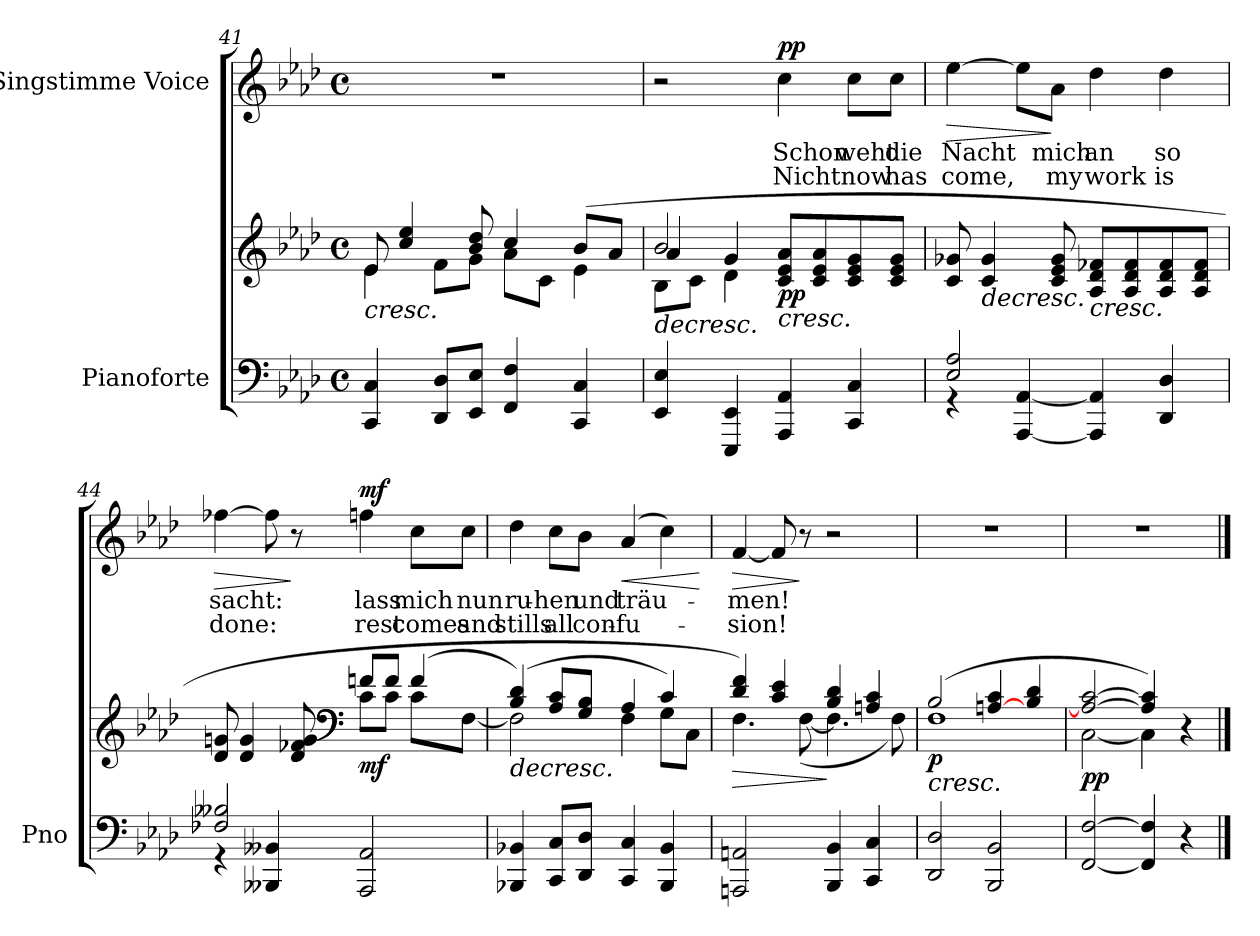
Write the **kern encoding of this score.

**kern	**kern	**dynam	**kern	**text	**text	**dynam
*part2	*part2	*part2	*part1	*part1	*part1	*part1
*staff3	*staff2	*staff2/3	*staff1	*staff1	*staff1	*staff1
*I"Pianoforte	*	*	*I"Singstimme Voice	*	*	*
*I'Pno	*	*	*	*	*	*
*clefF4	*clefG2	*	*clefG2	*	*	*
*k[b-e-a-d-]	*k[b-e-a-d-]	*	*k[b-e-a-d-]	*	*	*
*M4/4	*M4/4	*	*M4/4	*	*	*
*met(c)	*met(c)	*	*met(c)	*	*	*
=41	=41	=41	=41	=41	=41	=41
!	!	!LO:HP:b	!	!	!	!
*	*^	*	*	*	*	*
4CC/ 4C/	8e-/	4e-\	<	1r	.	.	.
.	4cc/ 4ee-/	.	.	.	.	.	.
8DD-/ 8D-/L	.	8f\L	.	.	.	.	.
8EE-/ 8E-/J	8b-/ 8dd-/	8g\J	.	.	.	.	.
4FF/ 4F/	4cc/	8a-\L	.	.	.	.	.
.	.	(>8c\J	.	.	.	.	.
4CC/ 4C/	(8b-/L	4e-\	.	.	.	.	.
.	8a-/J	.	.	.	.	.	.
*	*v	*v	*	*	*	*	*
=42	=42	=42	=42	=42	=42	=42
!	!	!LO:HP:b	!	!	!	!
*	*^	*	*	*	*	*
*	*	*^	*	*	*	*	*
4EE-/ 4E-/	2b-/	8B-\L	4a-/	>	2r	.	.	.
.	.	8c\J	.	.	.	.	.	.
4EEE-/ 4EE-/	.	4d-\	4g/	.	.	.	.	.
!	!	!	!	!LO:HP:n=1:b	!	!	!	!
!	!	!	!	!LO:DY:n=1:b	!	!	!	!LO:DY:a
4AAA-/ 4AA-/	8c/ 8e-/ 8a-/L	2ryy	2ryy	[ < pp	4cc\	Schon	Nicht	pp
.	8c/ 8e-/ 8a-/	.	.	.	.	.	.	.
4CC/ 4C/	8c/ 8e-/ 8g/	.	.	.	8cc\L	weht	now	.
.	8c/ 8e-/ 8g/J	.	.	.	8cc\J	die	has	.
*	*v	*v	*v	*	*	*	*	*
.	.	]	.	.	.	.
=43	=43	=43	=43	=43	=43	=43
*^	*	*	*	*	*	*
!	!	!	!	!	!	!	!LO:HP:b
2E-/ 2A-/	4r	8c/ 8g-X/	.	[4ee-\	Nacht	come,	>
!	!	!	!LO:HP:b	!	!	!	!
.	.	4c/ 4g-/	>	.	.	.	.
.	[<4AAA-/ [4AA-/	.	.	8ee-\L]	.	.	.
.	.	8c/ 8e-/ 8g-/	.	8a-\J	mich	my	]
!	!	!	!LO:HP:n=1:b	!	!	!	!
2ryy	4AAA-/] 4AA-/]	8A-/ 8d-/ 8f-X/L	[ <	4dd-\	an	work	.
.	.	8A-/ 8d-/ 8f-/	.	.	.	.	.
.	4DD-/ 4D-/	8A-/ 8d-/ 8f-/	.	4dd-\	so	is	.
.	.	8A-/ 8d-/ 8f-/J	.	.	.	.	.
*v	*v	*	*	*	*	*	*
.	.	]	.	.	.	.
=44	=44	=44	=44	=44	=44	=44
*^	*^	*	*	*	*	*
!	!	!	!	!	!	!	!	!LO:HP:b
2F-X/ 2B--X/	4r	8d-/ 8gn/	2ryy	.	[4ff-X\	sacht:	done:	>
.	.	4d-/ 4g/	.	.	.	.	.	.
.	4BBB--X/ 4BB--X/	.	.	.	8ff-\]	.	.	.
.	.	8d-/ 8f-X/ 8g/	.	.	8r	.	.	]
*	*	*clefF4	*	*	*	*	*	*
!	!	!	!	!LO:DY:b	!	!	!	!LO:DY:a
2ryy	2AAA-/ 2AA-/	8fn/L	8c\L	mf	4ffn\	lass	rest	mf
.	.	8f/J	8c\J	.	.	.	.	.
.	.	(4f/	8c\L	.	8cc\L	mich	comes	.
.	.	.	[8F\J	.	8cc\J	nun	and	.
*v	*v	*	*	*	*	*	*	*
=45	=45	=45	=45	=45	=45	=45	=45
!	!	!	!LO:HP:b	!	!	!	!
4BBB-X/ 4BB-X/	(4B-/ 4d-/)	2F\]	>	4dd-\	ru-	stills	.
8CC/ 8C/L	8A-/ 8c/L	.	.	8cc\L	-hen	all	.
8DD-/ 8D-/J	8G/ 8B-/J	.	.	8b-\J	und	con-	.
!	!	!	!	!	!	!	!LO:HP:b
4CC/ 4C/	4A-/	4F\	[	(4a-/	träu-	-fu-	<
4BBB-/ 4BB-/)	4c/)	8G\L	.	4cc\)	.	.	.
.	.	(>(>8C\J	.	.	.	.	.
*	*v	*v	*	*	*	*	*
.	.	.	.	.	.	[
=46	=46	=46	=46	=46	=46	=46
!	!	!LO:HP:b	!	!	!	!LO:HP:b
*	*^	*	*	*	*	*
2AAAn/ 2AAn/	4d-/ 4f/)	4.F\	>	[4f/	-men!	-sion!	>
.	4c/ 4e-/	.	.	8f/]	.	.	.
.	.	(>[8F\	.	8r	.	.	]
4BBB-/ 4BB-/	(4B-/ 4d-/	4.F\]	]	2r	.	.	.
4CC/ 4C/)	4An/ 4c/	.	.	.	.	.	.
.	.	8F\)	.	.	.	.	.
=47	=47	=47	=47	=47	=47	=47	=47
!	!	!	!LO:HP:b	!	!	!	!
!	!	!	!LO:DY:n=1:b	!	!	!	!
2DD-/ 2D-/	(2B-/	1F	< p	1r	.	.	.
2BBB-/ 2BB-/	[<4An/ 4c/	.	.	.	.	.	.
.	4B-/ 4d-/	.	]	.	.	.	.
=48	=48	=48	=48	=48	=48	=48	=48
!	!	!	!LO:DY:b	!	!	!	!
[2FF/ [2F/	2A/_ [2c/	[2C\	pp	1r	.	.	.
4FF/] 4F/]	4A/] 4c/])	4C\]	.	.	.	.	.
4r	4r	4ryy	[	.	.	.	.
*	*v	*v	*	*	*	*	*
==	==	==	==	==	==	==
*-	*-	*-	*-	*-	*-	*-
